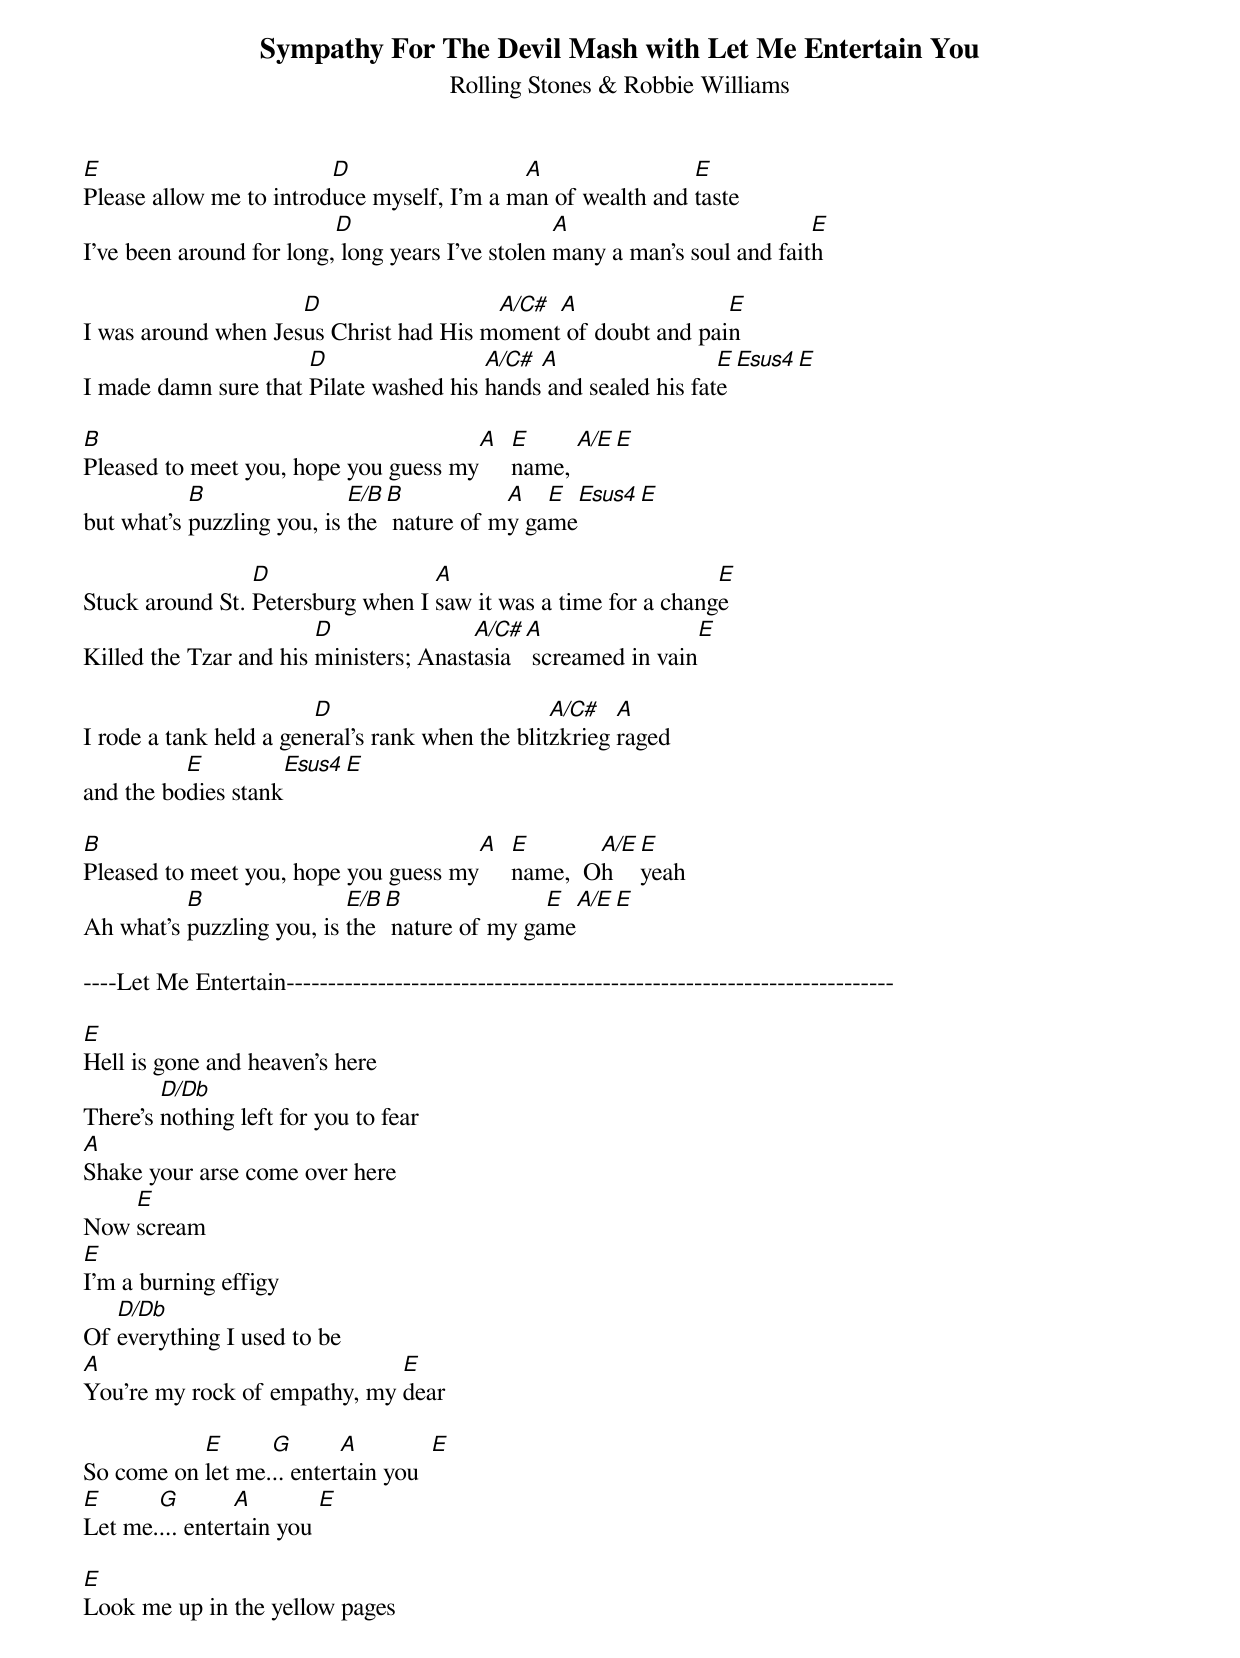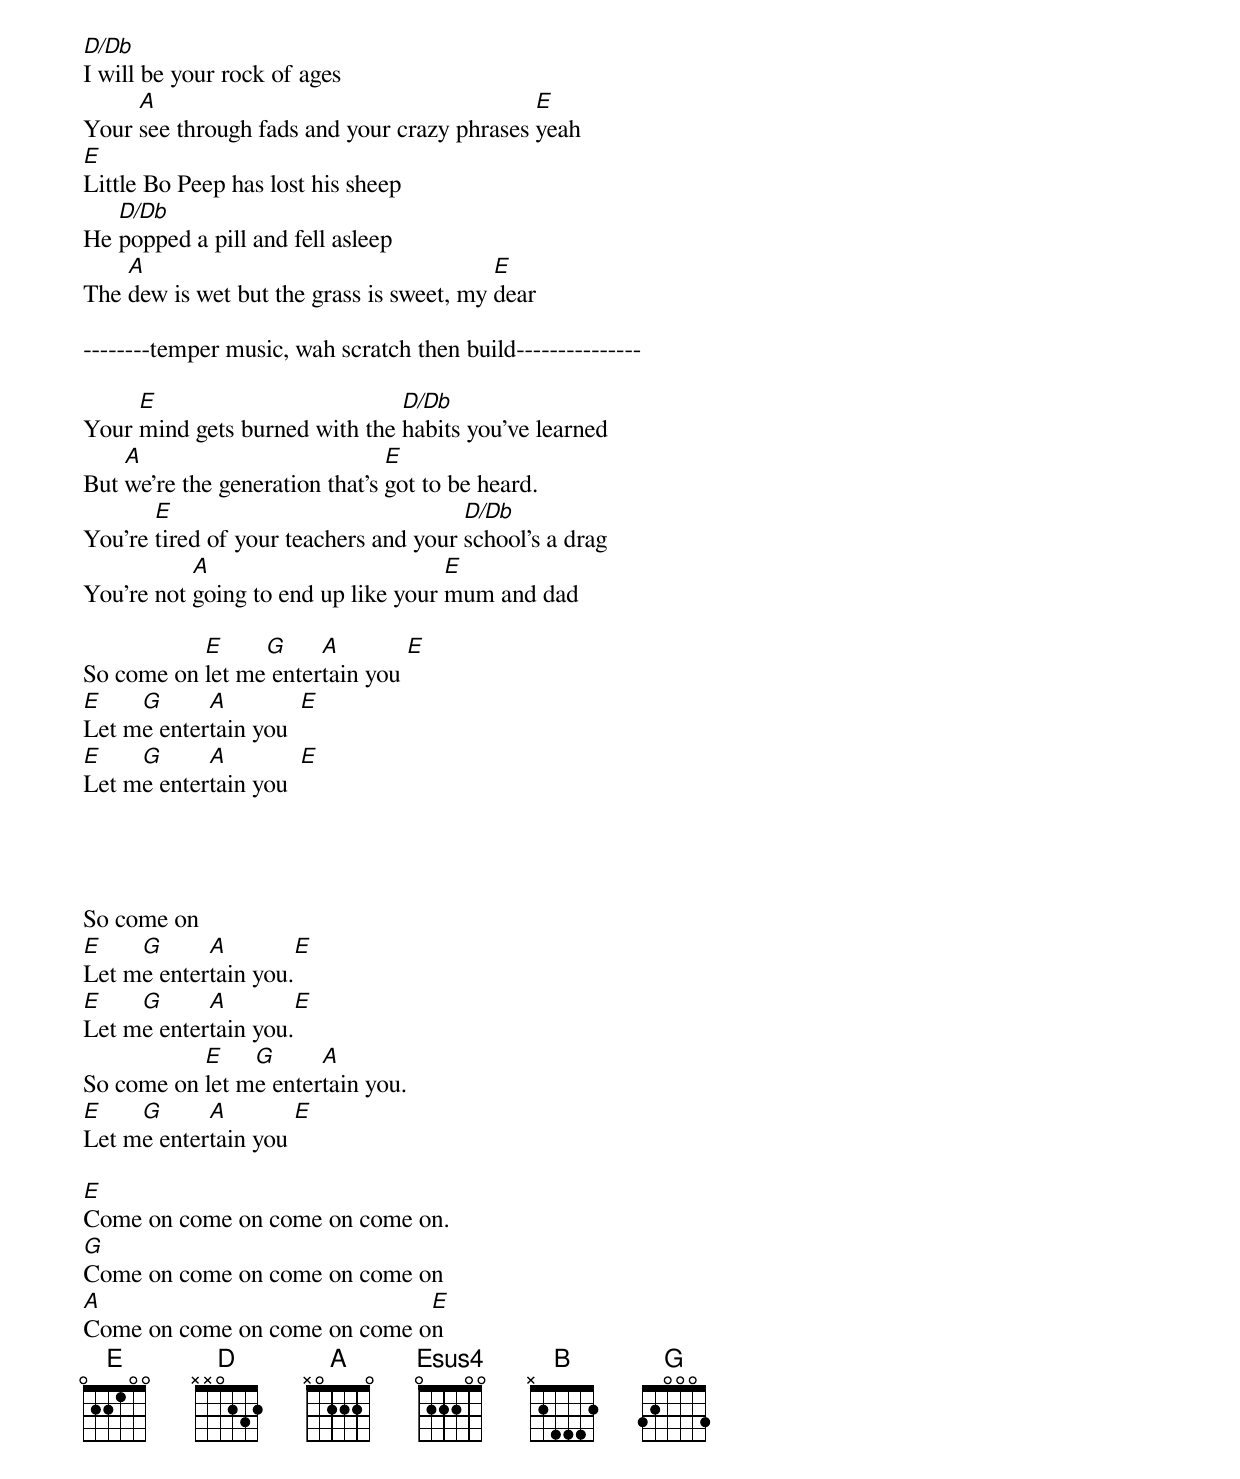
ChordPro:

{t:Sympathy For The Devil Mash with Let Me Entertain You}
{st:Rolling Stones & Robbie Williams}

[E]Please allow me to introd[D]uce myself, I'm a m[A]an of wealth and [E]taste
I've been around for long,[D] long years I've stolen [A]many a man's soul and fait[E]h

I was around when Jes[D]us Christ had His m[A/C#]oment[A] of doubt and pai[E]n
I made damn sure that [D]Pilate washed his [A/C#]hands[A] and sealed his fat[E]e[Esus4][E]

[B]Pleased to meet you, hope you guess my[A]  [E]name, [A/E][E]
but what's [B]puzzling you, is [E/B]the [B] nature of m[A]y ga[E]me[Esus4][E]

Stuck around St. [D]Petersburg when I [A]saw it was a time for a chang[E]e
Killed the Tzar and his [D]ministers; Anast[A/C#]asia [A] screamed in vain[E]

I rode a tank held a gen[D]eral's rank when the blit[A/C#]zkrieg [A]raged
and the bo[E]dies stank[Esus4][E]

[B]Pleased to meet you, hope you guess my[A]  [E]name,  O[A/E]h    [E]yeah
Ah what's [B]puzzling you, is [E/B]the [B] nature of my ga[E]me[A/E][E]

----Let Me Entertain-------------------------------------------------------------------------

[E]Hell is gone and heaven's here
There's [D/Db]nothing left for you to fear
[A]Shake your arse come over here
Now [E]scream
[E]I'm a burning effigy
Of [D/Db]everything I used to be
[A]You're my rock of empathy, my [E]dear

So come on [E]let me.[G].. enter[A]tain you  [E]
[E]Let me.[G]... enter[A]tain you [E]

[E]Look me up in the yellow pages
[D/Db]I will be your rock of ages
Your [A]see through fads and your crazy phrases [E]yeah
[E]Little Bo Peep has lost his sheep
He [D/Db]popped a pill and fell asleep
The [A]dew is wet but the grass is sweet, my [E]dear

--------temper music, wah scratch then build---------------

Your [E]mind gets burned with the [D/Db]habits you've learned
But [A]we're the generation that's [E]got to be heard.
You're [E]tired of your teachers and your [D/Db]school's a drag
You're not [A]going to end up like your [E]mum and dad

So come on [E]let me[G] enter[A]tain you [E]
[E]Let m[G]e enter[A]tain you  [E]
[E]Let m[G]e enter[A]tain you  [E]


<GO PETE & CHUMPS SOLO over verse -- I'll call you in, go for as long as you like>

So come on
[E]Let m[G]e enter[A]tain you.[E]
[E]Let m[G]e enter[A]tain you.[E]
So come on [E]let m[G]e enter[A]tain you.
[E]Let m[G]e enter[A]tain you [E]

[E]Come on come on come on come on.
[G]Come on come on come on come on
[A]Come on come on come on come o[E]n
